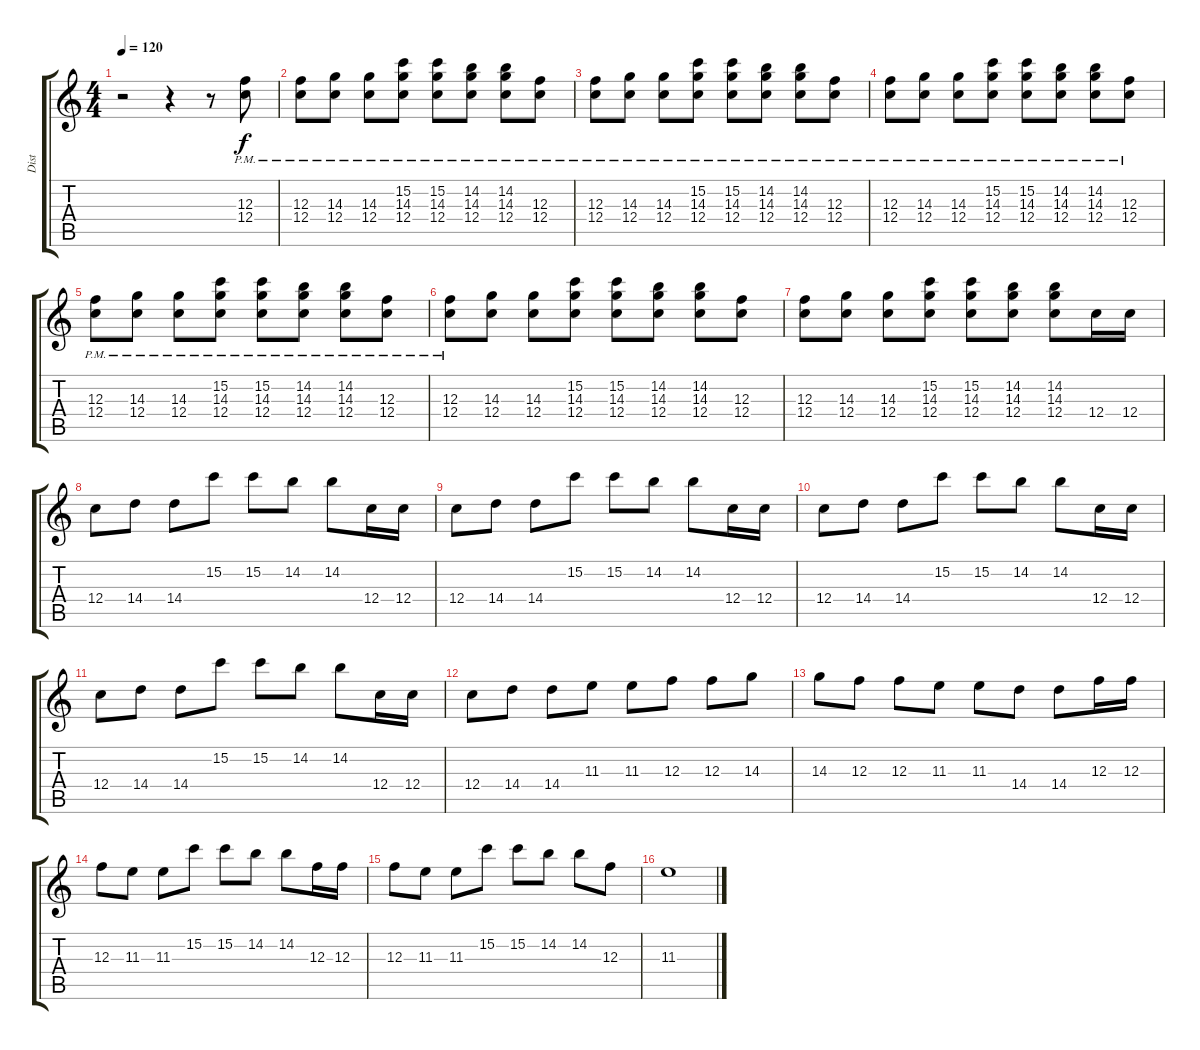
\track ("Dist" "Dist") {instrument distortionguitar}
\staff {score tabs}
\tuning (D4 A3 F3 C3 G2 D2) {hide}
\ts (4 4)
\tempo 120
\clef g2
\ks c
r.2{dy f instrument distortionguitar} r.4 r.8 (12.3{pm} 12.4{pm}).8 |
(12.3{pm} 12.4{pm}).8 (14.3{pm} 12.4{pm}).8 (14.3{pm} 12.4{pm}).8 (15.2{pm} 14.3{pm} 12.4{pm}).8 (15.2{pm} 14.3{pm} 12.4{pm}).8 (14.2{pm} 14.3{pm} 12.4{pm}).8 (14.2{pm} 14.3{pm} 12.4{pm}).8 (12.3{pm} 12.4{pm}).8 |
(12.3{pm} 12.4{pm}).8 (14.3{pm} 12.4{pm}).8 (14.3{pm} 12.4{pm}).8 (15.2{pm} 14.3{pm} 12.4{pm}).8 (15.2{pm} 14.3{pm} 12.4{pm}).8 (14.2{pm} 14.3{pm} 12.4{pm}).8 (14.2{pm} 14.3{pm} 12.4{pm}).8 (12.3{pm} 12.4{pm}).8 |
(12.3{pm} 12.4{pm}).8 (14.3{pm} 12.4{pm}).8 (14.3{pm} 12.4{pm}).8 (15.2{pm} 14.3{pm} 12.4{pm}).8 (15.2{pm} 14.3{pm} 12.4{pm}).8 (14.2{pm} 14.3{pm} 12.4{pm}).8 (14.2{pm} 14.3{pm} 12.4{pm}).8 (12.3{pm} 12.4{pm}).8 |
(12.3{pm} 12.4{pm}).8 (14.3{pm} 12.4{pm}).8 (14.3{pm} 12.4{pm}).8 (15.2{pm} 14.3{pm} 12.4{pm}).8 (15.2{pm} 14.3{pm} 12.4{pm}).8 (14.2{pm} 14.3{pm} 12.4{pm}).8 (14.2{pm} 14.3{pm} 12.4{pm}).8 (12.3{pm} 12.4{pm}).8 |
(12.3{pm} 12.4{pm}).8 (14.3 12.4).8 (14.3 12.4).8 (15.2 14.3 12.4).8 (15.2 14.3 12.4).8 (14.2 14.3 12.4).8 (14.2 14.3 12.4).8 (12.3 12.4).8 |
(12.3 12.4).8 (14.3 12.4).8 (14.3 12.4).8 (15.2 14.3 12.4).8 (15.2 14.3 12.4).8 (14.2 14.3 12.4).8 (14.2 14.3 12.4).8 12.4.16 12.4.16 |
12.4.8 14.4.8 14.4.8 15.2.8 15.2.8 14.2.8 14.2.8 12.4.16 12.4.16 |
12.4.8 14.4.8 14.4.8 15.2.8 15.2.8 14.2.8 14.2.8 12.4.16 12.4.16 |
12.4.8 14.4.8 14.4.8 15.2.8 15.2.8 14.2.8 14.2.8 12.4.16 12.4.16 |
12.4.8 14.4.8 14.4.8 15.2.8 15.2.8 14.2.8 14.2.8 12.4.16 12.4.16 |
12.4.8 14.4.8 14.4.8 11.3.8 11.3.8 12.3.8 12.3.8 14.3.8 |
14.3.8 12.3.8 12.3.8 11.3.8 11.3.8 14.4.8 14.4.8 12.3.16 12.3.16 |
12.3.8 11.3.8 11.3.8 15.2.8 15.2.8 14.2.8 14.2.8 12.3.16 12.3.16 |
12.3.8 11.3.8 11.3.8 15.2.8 15.2.8 14.2.8 14.2.8 12.3.8 |
11.3.1
